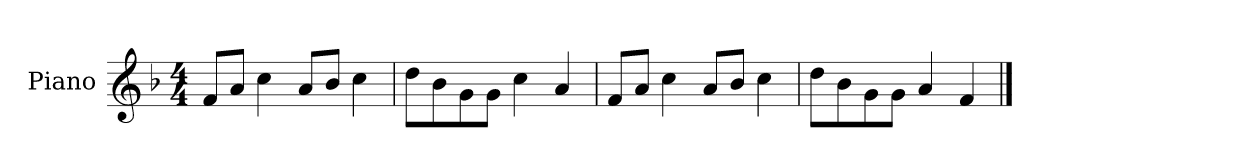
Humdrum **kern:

**kern
*part1
*staff1
*I"Piano
*I'P-no
*clefG2
*k[b-]
*M4/4
*MM90
=1
8f/L
8a/J
4cc\
8a/L
8b-/J
4cc\
=2
8dd\L
8b-\
8g\
8g\J
4cc\
4a/
=3
8f/L
8a/J
4cc\
8a/L
8b-/J
4cc\
=4
8dd\L
8b-\
8g\
8g\J
4a/
4f/
==
*-
